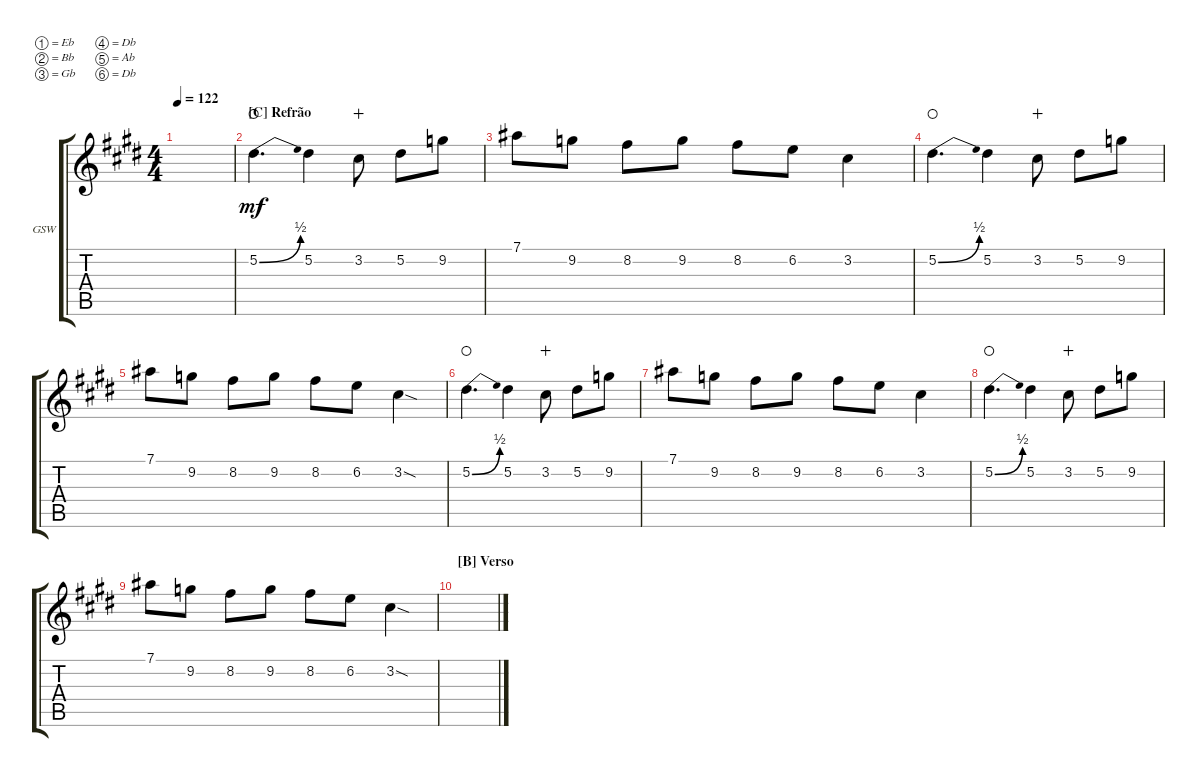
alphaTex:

\defaultSystemsLayout 4
\bracketExtendMode groupsimilarinstruments
\firstSystemTrackNameOrientation horizontal
\otherSystemsTrackNameOrientation horizontal
\track ("Guitarra Solo Wha" "GSW") {multiBarRest instrument overdrivenguitar}
\staff {score tabs}
\tuning (Eb4 Bb3 Gb3 Db3 Ab2 Db2)
\ts (4 4)
\tempo 122
\clef g2
\ks e
|
\section ("C" "Refrão")
5.2{be (bend 0 0 15 2)}.4{d dy mf waho} 5.2.4 3.2.8{wahc} 5.2.8 9.2.8 |
7.1.8 9.2.8 8.2.8 9.2.8 8.2.8 6.2.8 3.2.4 |
5.2{be (bend 0 0 15 2)}.4{d waho} 5.2.4 3.2.8{wahc} 5.2.8 9.2.8 |
7.1.8 9.2.8 8.2.8 9.2.8 8.2.8 6.2.8 3.2{sod}.4 |
5.2{be (bend 0 0 15 2)}.4{d waho} 5.2.4 3.2.8{wahc} 5.2.8 9.2.8 |
7.1.8 9.2.8 8.2.8 9.2.8 8.2.8 6.2.8 3.2.4 |
5.2{be (bend 0 0 15 2)}.4{d waho} 5.2.4 3.2.8{wahc} 5.2.8 9.2.8 |
7.1.8 9.2.8 8.2.8 9.2.8 8.2.8 6.2.8 3.2{sod}.4 |
\section ("B" "Verso")
